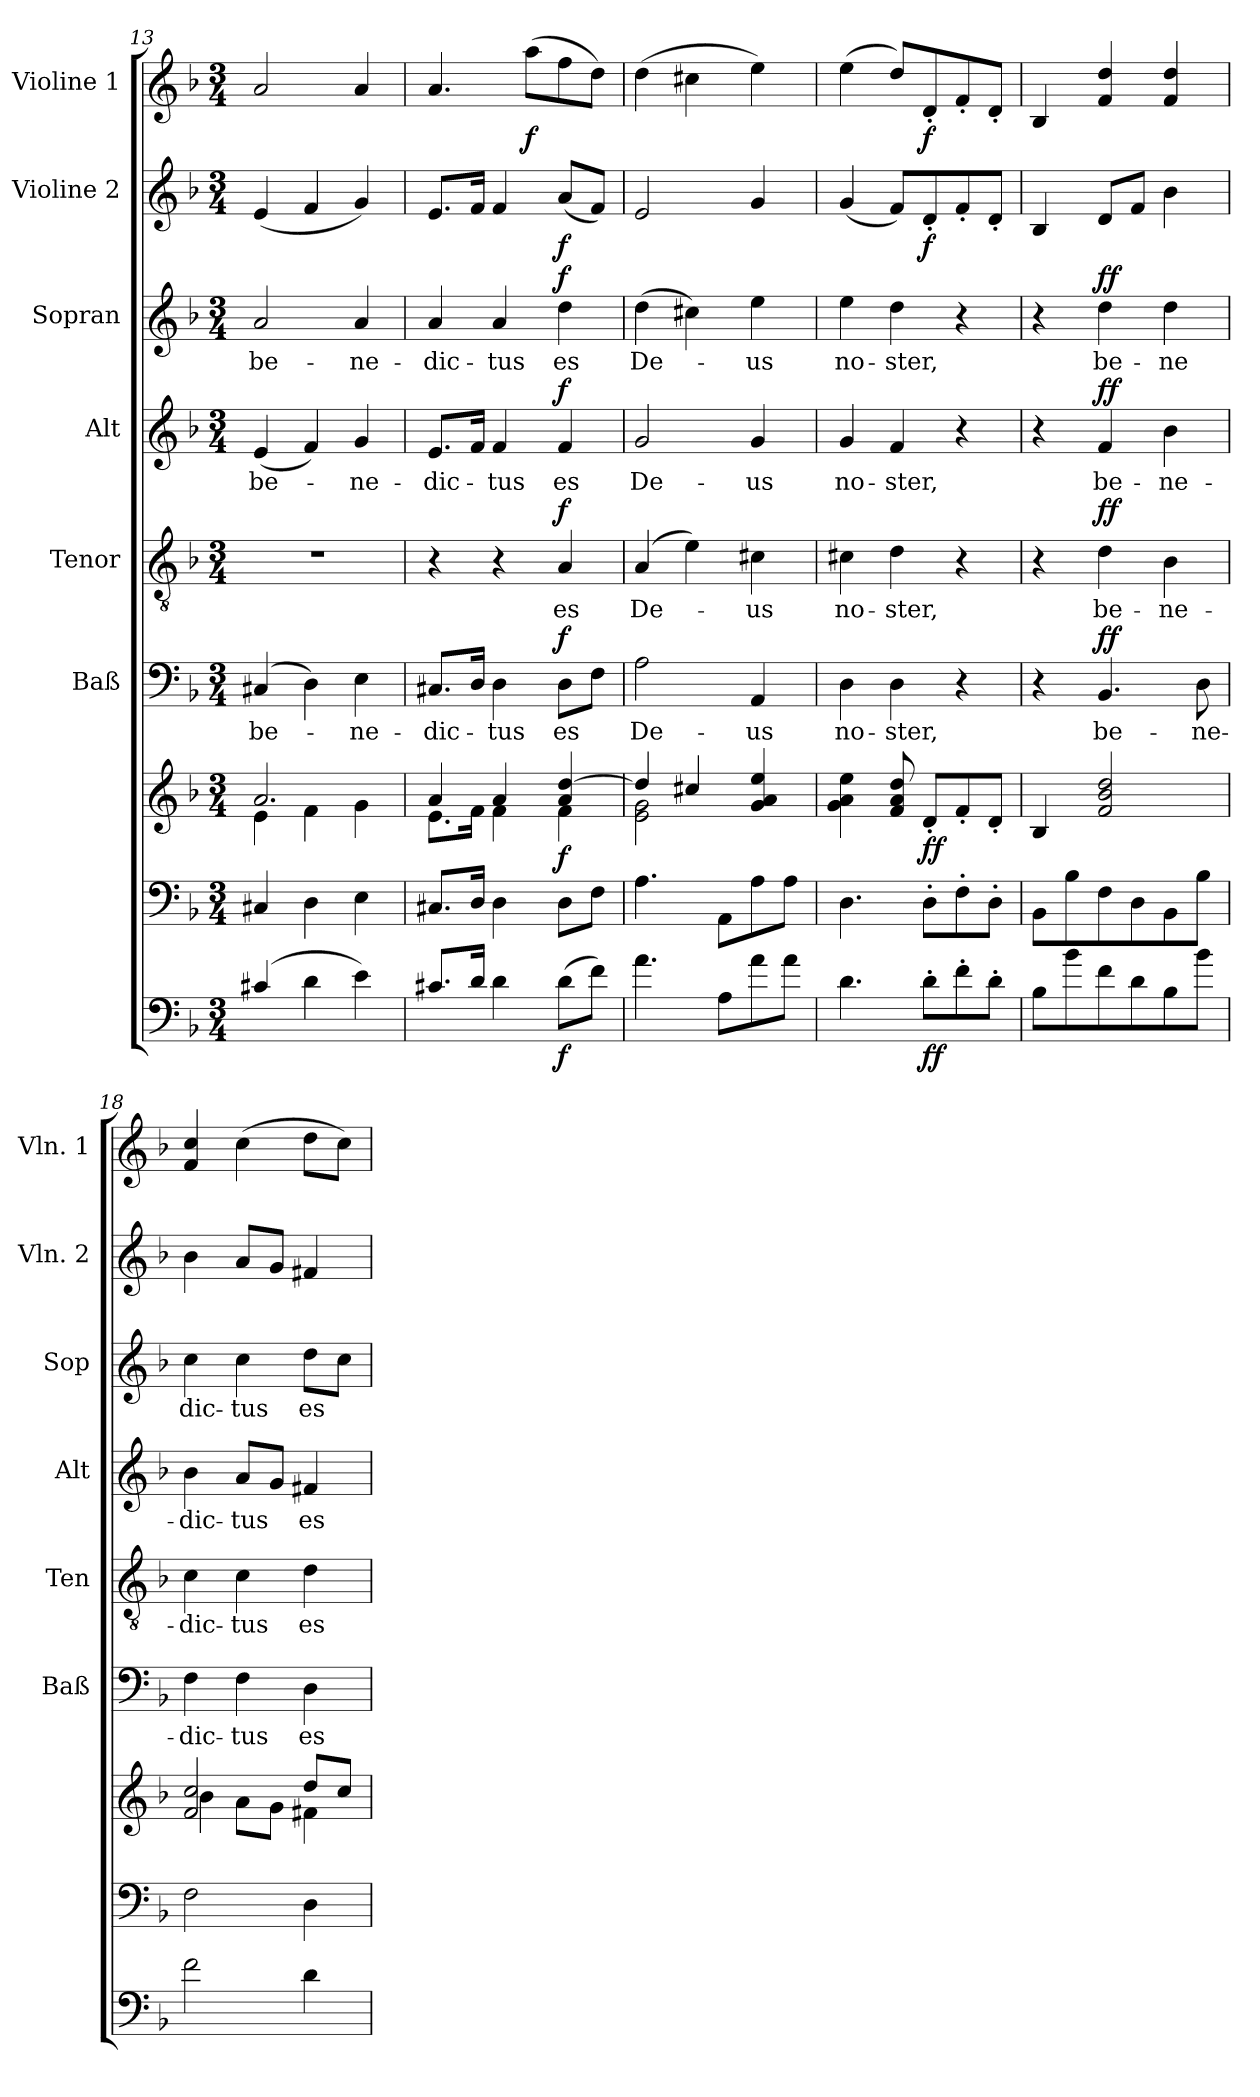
**kern	**dynam	**kern	**kern	**dynam	**kern	**text	**dynam	**kern	**text	**dynam	**kern	**text	**dynam	**kern	**text	**dynam	**kern	**dynam	**kern	**dynam
*part8	*part8	*part7	*part7	*part7	*part6	*part6	*part6	*part5	*part5	*part5	*part4	*part4	*part4	*part3	*part3	*part3	*part2	*part2	*part1	*part1
*staff9	*staff9	*staff8	*staff7	*staff7/8	*staff6	*staff6	*staff6	*staff5	*staff5	*staff5	*staff4	*staff4	*staff4	*staff3	*staff3	*staff3	*staff2	*staff2	*staff1	*staff1
*	*	*	*	*	*I"Baß	*	*	*I"Tenor	*	*	*I"Alt	*	*	*I"Sopran	*	*	*I"Violine 2	*	*I"Violine 1	*
*	*	*	*	*	*I'Baß	*	*	*I'Ten	*	*	*I'Alt	*	*	*I'Sop	*	*	*I'Vln. 2	*	*I'Vln. 1	*
*clefF4	*	*clefF4	*clefG2	*	*clefF4	*	*	*clefGv2	*	*	*clefG2	*	*	*clefG2	*	*	*clefG2	*	*clefG2	*
*ITrd7c12	*	*	*	*	*	*	*	*	*	*	*	*	*	*	*	*	*	*	*	*
*k[b-]	*	*k[b-]	*k[b-]	*	*k[b-]	*	*	*k[b-]	*	*	*k[b-]	*	*	*k[b-]	*	*	*k[b-]	*	*k[b-]	*
*F:	*	*F:	*F:	*	*F:	*	*	*F:	*	*	*F:	*	*	*F:	*	*	*F:	*	*F:	*
*M3/4	*	*M3/4	*M3/4	*	*M3/4	*	*	*M3/4	*	*	*M3/4	*	*	*M3/4	*	*	*M3/4	*	*M3/4	*
=13	=13	=13	=13	=13	=13	=13	=13	=13	=13	=13	=13	=13	=13	=13	=13	=13	=13	=13	=13	=13
*	*	*	*^	*	*	*	*	*	*	*	*	*	*	*	*	*	*	*	*	*
!	!	!	!	!	!	!	!LO:LY:b	!	!	!	!	!	!LO:LY:b	!	!	!LO:LY:b	!	!	!	!	!
(4C#X/	.	4C#X/	2.a/	4e\	.	(4C#X/	be-	.	2.r	.	.	(<4e/	be-	.	2a/	be-	.	(<4e/	.	2a/	.
4D\	.	4D\	.	4f\	.	4D\)	.	.	.	.	.	4f/)	.	.	.	.	.	4f/	.	.	.
!	!	!	!	!	!	!	!LO:LY:b	!	!	!	!	!	!LO:LY:b	!	!	!LO:LY:b	!	!	!	!	!
4E\)	.	4E\	.	4g\	.	4E\	-ne-	.	.	.	.	4g/	-ne-	.	4a/	-ne-	.	4g/)	.	4a/	.
=14	=14	=14	=14	=14	=14	=14	=14	=14	=14	=14	=14	=14	=14	=14	=14	=14	=14	=14	=14	=14	=14
!	!	!	!	!	!	!	!LO:LY:b	!	!	!	!	!	!LO:LY:b	!	!	!LO:LY:b	!	!	!	!	!
8.C#X/L	.	8.C#X/L	4a/	8.e\L	.	8.C#X/L	-dic-	.	4r	.	.	8.e/L	-dic-	.	4a/	-dic-	.	8.e/L	.	4.a/	.
16D/Jk	.	16D/Jk	.	16f\Jk	.	16D/Jk	.	.	.	.	.	16f/Jk	.	.	.	.	.	16f/Jk	.	.	.
!	!	!	!	!	!	!	!LO:LY:b	!	!	!	!	!	!LO:LY:b	!	!	!LO:LY:b	!	!	!	!	!
4D\	.	4D\	4a/	4f\	.	4D\	-tus	.	4r	.	.	4f/	-tus	.	4a/	-tus	.	4f/	.	.	.
!	!	!	!	!	!	!	!	!	!	!	!	!	!	!	!	!	!	!	!	!	!LO:DY:b
.	.	.	.	.	.	.	.	.	.	.	.	.	.	.	.	.	.	.	.	(>8aa\L	f
!	!LO:DY:b	!	!	!	!LO:DY:b	!	!LO:LY:b	!LO:DY:a	!	!LO:LY:b	!LO:DY:a	!	!LO:LY:b	!LO:DY:a	!	!LO:LY:b	!LO:DY:a	!	!LO:DY:b	!	!
(>8D\L	f	8D\L	4a/ [>4dd/	4f\	f	8D\L	es	f	4A/	es	f	4f/	es	f	4dd\	es	f	(<8a/L	f	8ff\	.
8F\J)	.	8F\J	.	.	.	8F\J	.	.	.	.	.	.	.	.	.	.	.	8f/J)	.	8dd\J)	.
!!LO:PB:g=z
=15	=15	=15	=15	=15	=15	=15	=15	=15	=15	=15	=15	=15	=15	=15	=15	=15	=15	=15	=15	=15	=15
!	!	!	!	!	!	!	!LO:LY:b	!	!	!LO:LY:b	!	!	!LO:LY:b	!	!	!LO:LY:b	!	!	!	!	!
4.A\	.	4.A\	4dd/]	2e\ 2g\	.	2A\	De-	.	(4A/	De-	.	2g/	De-	.	(>4dd\	De-	.	2e/	.	(>4dd\	.
.	.	.	4cc#X/	.	.	.	.	.	4e\)	.	.	.	.	.	4cc#X\)	.	.	.	.	4cc#X\	.
8AA\L	.	8AA\L	.	.	.	.	.	.	.	.	.	.	.	.	.	.	.	.	.	.	.
!	!	!	!	!	!	!	!LO:LY:b	!	!	!LO:LY:b	!	!	!LO:LY:b	!	!	!LO:LY:b	!	!	!	!	!
8A\	.	8A\	4g/ 4a/ 4ee/	4ryy	.	4AA/	-us	.	4c#X\	-us	.	4g/	-us	.	4ee\	-us	.	4g/	.	4ee\)	.
8A\J	.	8A\J	.	.	.	.	.	.	.	.	.	.	.	.	.	.	.	.	.	.	.
*	*	*	*v	*v	*	*	*	*	*	*	*	*	*	*	*	*	*	*	*	*	*
=16	=16	=16	=16	=16	=16	=16	=16	=16	=16	=16	=16	=16	=16	=16	=16	=16	=16	=16	=16	=16
!	!	!	!	!	!	!LO:LY:b	!	!	!LO:LY:b	!	!	!LO:LY:b	!	!	!LO:LY:b	!	!	!	!	!
4.D\	.	4.D\	4g\ 4a\ 4ee\	.	4D\	no-	.	4c#X\	no-	.	4g/	no-	.	4ee\	no-	.	(<4g/	.	(>4ee\	.
!	!	!	!	!	!	!LO:LY:b	!	!	!LO:LY:b	!	!	!LO:LY:b	!	!	!LO:LY:b	!	!	!	!	!
.	.	.	8f/ 8a/ 8dd/	.	4D\	-ster,	.	4d\	-ster,	.	4f/	-ster,	.	4dd\	-ster,	.	8f/L)	.	8dd/L)	.
!	!LO:DY:b	!	!	!LO:DY:b	!	!	!	!	!	!	!	!	!	!	!	!	!	!LO:DY:b	!	!LO:DY:b
8D'>\L	ff	8D'>\L	8d'</L	ff	.	.	.	.	.	.	.	.	.	.	.	.	8d'</	f	8d'</	f
8F'>\	.	8F'>\	8f'</	.	4r	.	.	4r	.	.	4r	.	.	4r	.	.	8f'</	.	8f'</	.
8D'>\J	.	8D'>\J	8d'</J	.	.	.	.	.	.	.	.	.	.	.	.	.	8d'</J	.	8d'</J	.
=17	=17	=17	=17	=17	=17	=17	=17	=17	=17	=17	=17	=17	=17	=17	=17	=17	=17	=17	=17	=17
8BB-\L	.	8BB-\L	4B-/	.	4r	.	.	4r	.	.	4r	.	.	4r	.	.	4B-/	.	4B-/	.
8B-\	.	8B-\	.	.	.	.	.	.	.	.	.	.	.	.	.	.	.	.	.	.
!	!	!	!	!	!	!LO:LY:b	!LO:DY:a	!	!LO:LY:b	!LO:DY:a	!	!LO:LY:b	!LO:DY:a	!	!LO:LY:b	!LO:DY:a	!	!	!	!
8F\	.	8F\	2f/ 2b-/ 2dd/	.	4.BB-/	be-	ff	4d\	be-	ff	4f/	be-	ff	4dd\	be-	ff	8d/L	.	4f/ 4dd/	.
8D\	.	8D\	.	.	.	.	.	.	.	.	.	.	.	.	.	.	8f/J	.	.	.
!	!	!	!	!	!	!	!	!	!LO:LY:b	!	!	!LO:LY:b	!	!	!LO:LY:b	!	!	!	!	!
8BB-\	.	8BB-\	.	.	.	.	.	4B-\	-ne-	.	4b-\	-ne-	.	4dd\	-ne	.	4b-\	.	4f/ 4dd/	.
!	!	!	!	!	!	!LO:LY:b	!	!	!	!	!	!	!	!	!	!	!	!	!	!
8B-\J	.	8B-\J	.	.	8D\	-ne-	.	.	.	.	.	.	.	.	.	.	.	.	.	.
=18	=18	=18	=18	=18	=18	=18	=18	=18	=18	=18	=18	=18	=18	=18	=18	=18	=18	=18	=18	=18
*	*	*	*^	*	*	*	*	*	*	*	*	*	*	*	*	*	*	*	*	*
!	!	!	!	!	!	!	!LO:LY:b	!	!	!LO:LY:b	!	!	!LO:LY:b	!	!	!LO:LY:b	!	!	!	!	!
2F\	.	2F\	2f/ 2cc/	4b-\	.	4F\	-dic-	.	4c\	-dic-	.	4b-\	-dic-	.	4cc\	dic-	.	4b-\	.	4f/ 4cc/	.
!	!	!	!	!	!	!	!LO:LY:b	!	!	!LO:LY:b	!	!	!LO:LY:b	!	!	!LO:LY:b	!	!	!	!	!
.	.	.	.	8a\L	.	4F\	-tus	.	4c\	-tus	.	8a/L	-tus	.	4cc\	-tus	.	8a/L	.	(>4cc\	.
.	.	.	.	8g\J	.	.	.	.	.	.	.	8g/J	.	.	.	.	.	8g/J	.	.	.
!	!	!	!	!	!	!	!LO:LY:b	!	!	!LO:LY:b	!	!	!LO:LY:b	!	!	!LO:LY:b	!	!	!	!	!
4D\	.	4D\	8dd/L	4f#X\	.	4D\	es	.	4d\	es	.	4f#X/	es	.	8dd\L	es	.	4f#X/	.	8dd\L	.
.	.	.	8cc/J	.	.	.	.	.	.	.	.	.	.	.	8cc\J	.	.	.	.	8cc\J)	.
*	*	*	*v	*v	*	*	*	*	*	*	*	*	*	*	*	*	*	*	*	*	*
=	=	=	=	=	=	=	=	=	=	=	=	=	=	=	=	=	=	=	=	=
*-	*-	*-	*-	*-	*-	*-	*-	*-	*-	*-	*-	*-	*-	*-	*-	*-	*-	*-	*-	*-
